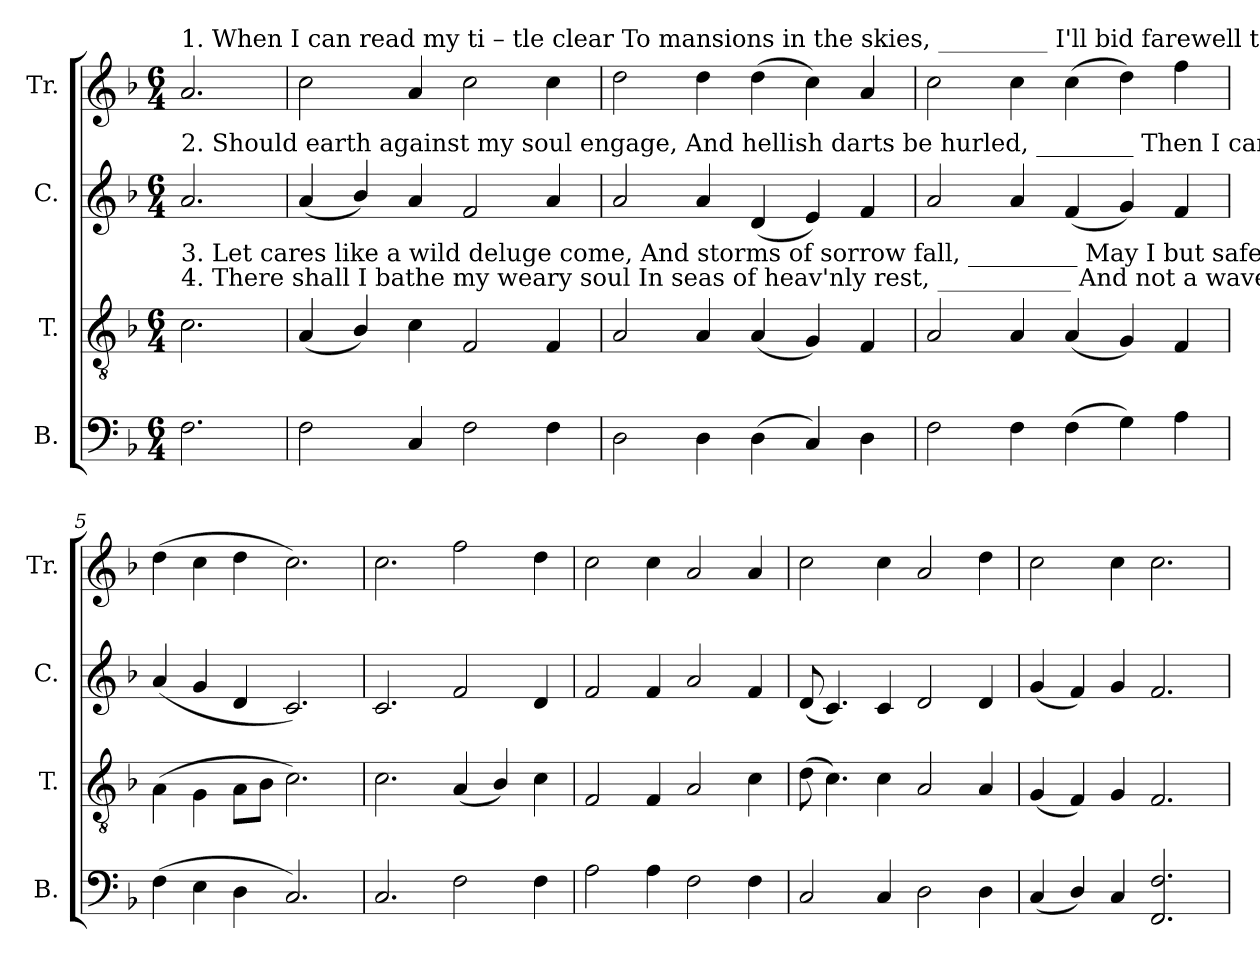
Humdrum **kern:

**kern	**kern	**kern	**kern
*part4	*part3	*part2	*part1
*staff4	*staff3	*staff2	*staff1
*I"B.	*I"T.	*I"C.	*I"Tr.
*I'B.	*I'T.	*I'C.	*I'Tr.
*clefF4	*clefGv2	*clefG2	*clefG2
*k[b-]	*k[b-]	*k[b-]	*k[b-]
*M6/4	*M6/4	*M6/4	*M6/4
*MM150	*MM150	*MM150	*MM150
=1	=1	=1	=1
!	!	!	!LO:TX:a:t=1. When  I       can  read my  ti  –  tle  clear  To  mansions  in    the   skies, _________      I'll    bid     farewell  to   every    fear,     And wipe my  weeping  eyes.   I'll    bid
!	!	!LO:TX:a:t=2. Should earth against  my  soul  engage,    And hellish  darts  be   hurled, ________     Then   I    can  smile  at  Satan's  rage,     And  face a  frowning world.  Then   I	!
!	!	!LO:TX:b:t=3.   Let   cares  like  a  wild  deluge  come,    And  storms  of  sorrow  fall, _________      May   I    but   safely reach my home,      My God, my heav'n, my all!   May   I	!
!	!LO:TX:a:t=4. There   shall    I  bathe  my  weary soul       In  seas  of  heav'nly  rest, ___________   And    not    a    wave of trouble  roll         Across  my   peaceful  breast. And  not	!	!
2.F!\	2.c!\	2.a!/	2.a!/
=2	=2	=2	=2
2F!\	(4A!/	(4a!/	2cc!\
.	4B-!/)	4b-!/)	.
4C!/	4c!\	4a!/	4a!/
2F!\	2F!/	2f!/	2cc!\
4F!\	4F!/	4a!/	4cc!\
=3	=3	=3	=3
2D!\	2A!/	2a!/	2dd!\
4D!\	4A!/	4a!/	4dd!\
(4D!\	(4A!/	(4d!/	(4dd!\
4C!/)	4G!/)	4e!/)	4cc!\)
4D!\	4F!/	4f!/	4a!/
=4	=4	=4	=4
2F!\	2A!/	2a!/	2cc!\
4F!\	4A!/	4a!/	4cc!\
(4F!\	(4A!/	(4f!/	(4cc!\
4G!\)	4G!/)	4g!/)	4dd!\)
4A!\	4F!/	4f!/	4ff!\
=5	=5	=5	=5
(4F!\	(4A!\	(4a!/	(4dd!\
4E!\	4G!\	4g!/	4cc!\
4D!\	8A!\L	4d!/	4dd!\
.	8B-!\J	.	.
2.C!/)	2.c!\)	2.c!/)	2.cc!\)
=6	=6	=6	=6
2.C!/	2.c!\	2.c!/	2.cc!\
2F!\	(4A!/	2f!/	2ff!\
.	4B-!/)	.	.
4F!\	4c!\	4d!/	4dd!\
=7	=7	=7	=7
2A!\	2F!/	2f!/	2cc!\
4A!\	4F!/	4f!/	4cc!\
2F!\	2A!/	2a!/	2a!/
4F!\	4c!\	4f!/	4a!/
=8	=8	=8	=8
2C!/	(8d!\	(8d!/	2cc!\
.	4.c!\)	4.c!/)	.
4C!/	4c!\	4c!/	4cc!\
2D!\	2A!/	2d!/	2a!/
4D!\	4A!/	4d!/	4dd!\
=9	=9	=9	=9
(4C!/	(4G!/	(4g!/	2cc!\
4D!/)	4F!/)	4f!/)	.
4C!/	4G!/	4g!/	4cc!\
2.FF!/ 2.F!/	2.F!/	2.f!/	2.cc!\
=	=	=	=
*-	*-	*-	*-
